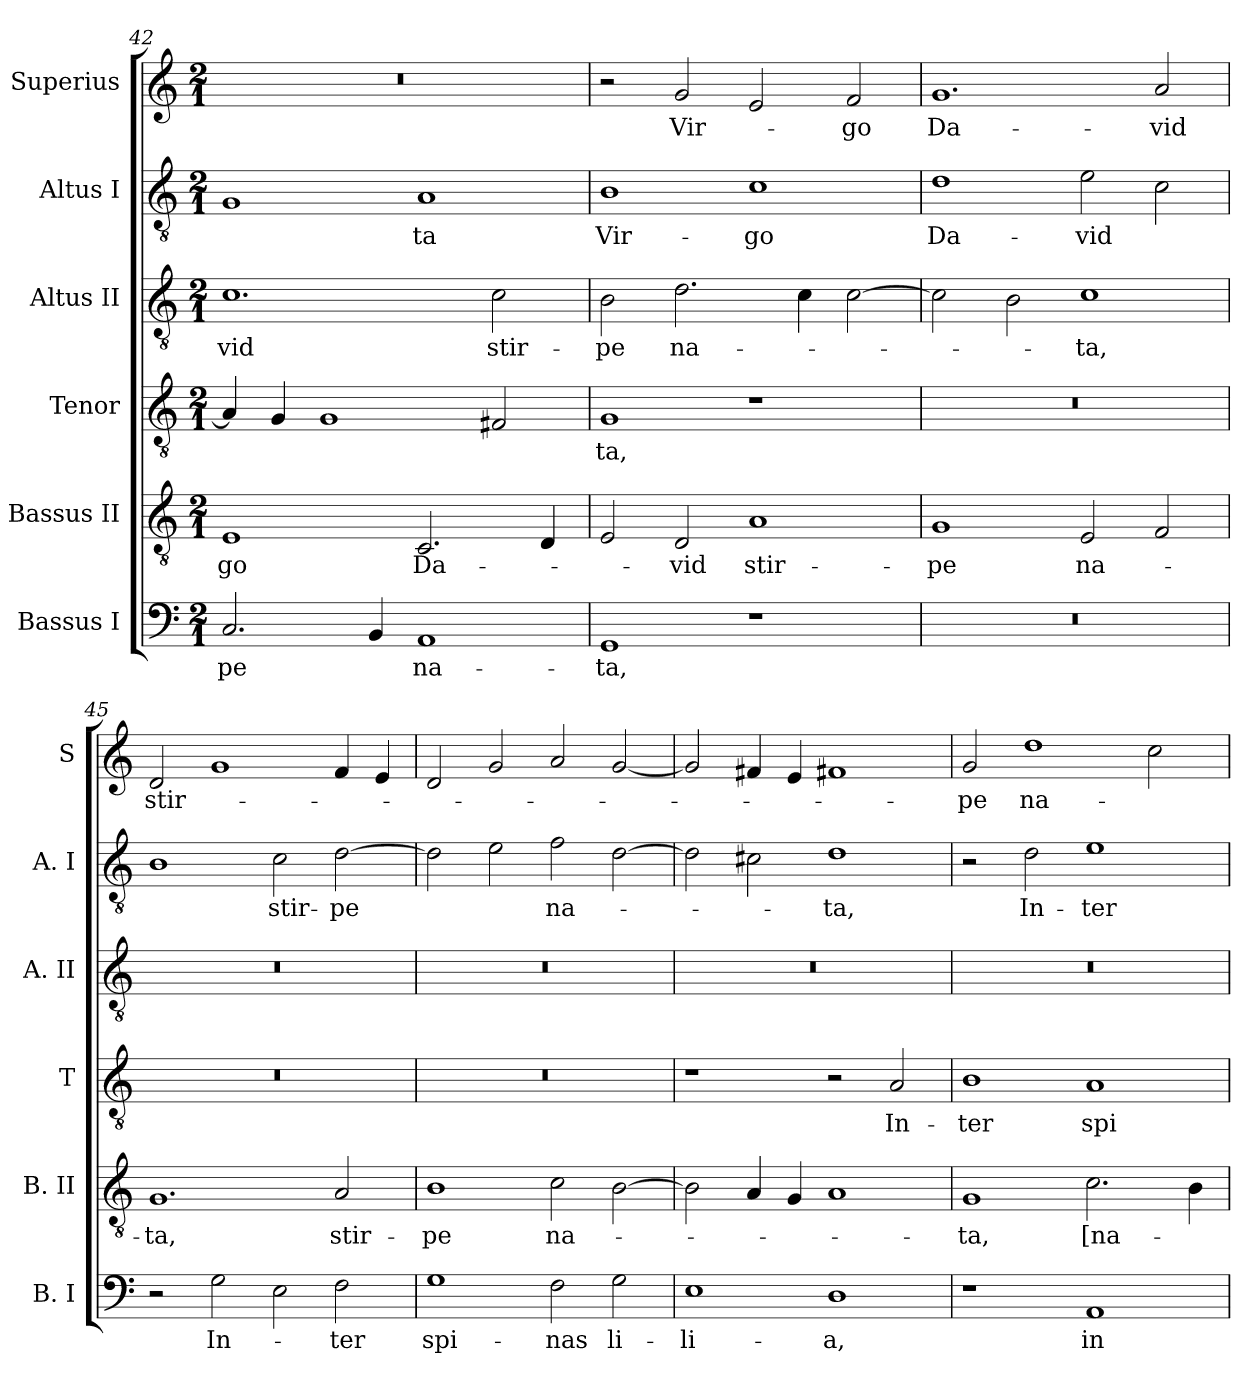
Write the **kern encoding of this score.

**kern	**text	**kern	**text	**kern	**text	**kern	**text	**kern	**text	**kern	**text
*part6	*part6	*part5	*part5	*part4	*part4	*part3	*part3	*part2	*part2	*part1	*part1
*staff6	*staff6	*staff5	*staff5	*staff4	*staff4	*staff3	*staff3	*staff2	*staff2	*staff1	*staff1
*I"Bassus I	*	*I"Bassus II	*	*I"Tenor	*	*I"Altus II	*	*I"Altus I	*	*I"Superius	*
*I'B. I	*	*I'B. II	*	*I'T	*	*I'A. II	*	*I'A. I	*	*I'S	*
*clefF4	*	*clefGv2	*	*clefGv2	*	*clefGv2	*	*clefGv2	*	*clefG2	*
*k[]	*	*k[]	*	*k[]	*	*k[]	*	*k[]	*	*k[]	*
*C:	*	*C:	*	*C:	*	*C:	*	*C:	*	*C:	*
*M2/1	*	*M2/1	*	*M2/1	*	*M2/1	*	*M2/1	*	*M2/1	*
=42	=42	=42	=42	=42	=42	=42	=42	=42	=42	=42	=42
2.C	-pe	1E	-go	4A]	.	1.c	-vid	1G	.	0r	.
.	.	.	.	4G	.	.	.	.	.	.	.
.	.	.	.	1G	.	.	.	.	.	.	.
4BB	.	.	.	.	.	.	.	.	.	.	.
1AA	na-	2.C	Da-	.	.	.	.	1A	-ta	.	.
.	.	.	.	2F#X	.	2c	stir-	.	.	.	.
.	.	4D	.	.	.	.	.	.	.	.	.
=43	=43	=43	=43	=43	=43	=43	=43	=43	=43	=43	=43
1GG	-ta,	2E	.	1G	-ta,	2B	-pe	1B	Vir-	2r	.
.	.	2D	-vid	.	.	2.d	na-	.	.	2g	Vir-
1r	.	1A	stir-	1r	.	.	.	1c	-go	2e	.
.	.	.	.	.	.	4c	.	.	.	.	.
.	.	.	.	.	.	[2c	.	.	.	2f	-go
=44	=44	=44	=44	=44	=44	=44	=44	=44	=44	=44	=44
0r	.	1G	-pe	0r	.	2c]	.	1d	Da-	1.g	Da-
.	.	.	.	.	.	2B	.	.	.	.	.
.	.	2E	na-	.	.	1c	-ta,	2e	-vid	.	.
.	.	2F	.	.	.	.	.	2c	.	2a	-vid
=45	=45	=45	=45	=45	=45	=45	=45	=45	=45	=45	=45
2r	.	1.G	-ta,	0r	.	0r	.	1B	.	2d	stir-
2G	In-	.	.	.	.	.	.	.	.	1g	.
2E	.	.	.	.	.	.	.	2c	stir-	.	.
2F	-ter	2A	stir-	.	.	.	.	[2d	-pe	4f	.
.	.	.	.	.	.	.	.	.	.	4e	.
=46	=46	=46	=46	=46	=46	=46	=46	=46	=46	=46	=46
1G	spi-	1B	-pe	0r	.	0r	.	2d]	.	2d	.
.	.	.	.	.	.	.	.	2e	.	2g	.
2F	-nas	2c	na-	.	.	.	.	2f	na-	2a	.
2G	li-	[2B	.	.	.	.	.	[2d	.	[2g	.
=47	=47	=47	=47	=47	=47	=47	=47	=47	=47	=47	=47
1E	-li-	2B]	.	1r	.	0r	.	2d]	.	2g]	.
.	.	4A	.	.	.	.	.	2c#X	.	4f#X	.
.	.	4G	.	.	.	.	.	.	.	4e	.
1D	-a,	1A	.	2r	.	.	.	1d	-ta,	1f#X	.
.	.	.	.	2A	In-	.	.	.	.	.	.
=48	=48	=48	=48	=48	=48	=48	=48	=48	=48	=48	=48
1r	.	1G	-ta,	1B	-ter	0r	.	2r	.	2g	-pe
.	.	.	.	.	.	.	.	2d	In-	1dd	na-
1AA	in-	2.c	[na-	1A	spi-	.	.	1e	-ter	.	.
.	.	.	.	.	.	.	.	.	.	2cc	.
.	.	4B	.	.	.	.	.	.	.	.	.
=	=	=	=	=	=	=	=	=	=	=	=
*-	*-	*-	*-	*-	*-	*-	*-	*-	*-	*-	*-
